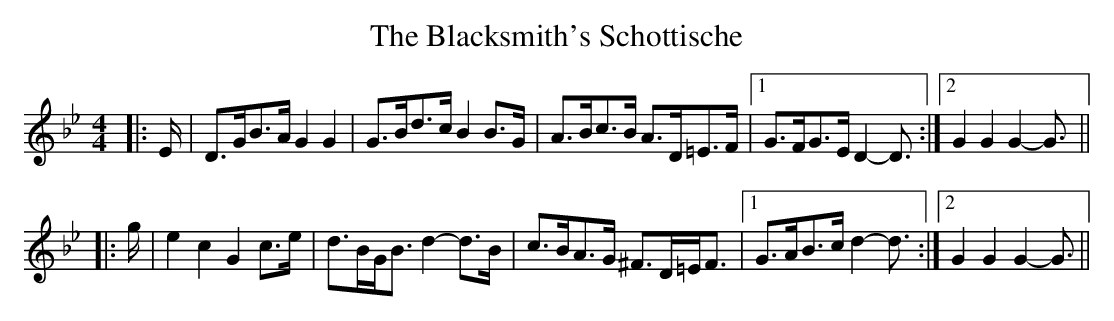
X:1
T: The Blacksmith's Schottische
M: 4/4
L: 1/8
K: Gmin
|:E/|D>GB>A G2 G2|G>Bd>c B2 B>G|A>Bc>B A>D=E>F|1 G>FG>E D2- D3/2:|2 G2 G2 G2- G3/2||
|:g/|e2 c2 G2 c>e|d>BG<B d2- d>B|c>BA>G ^F>D=E<F|1 G>AB>c d2- d3/2:|2 G2 G2 G2- G3/2||
